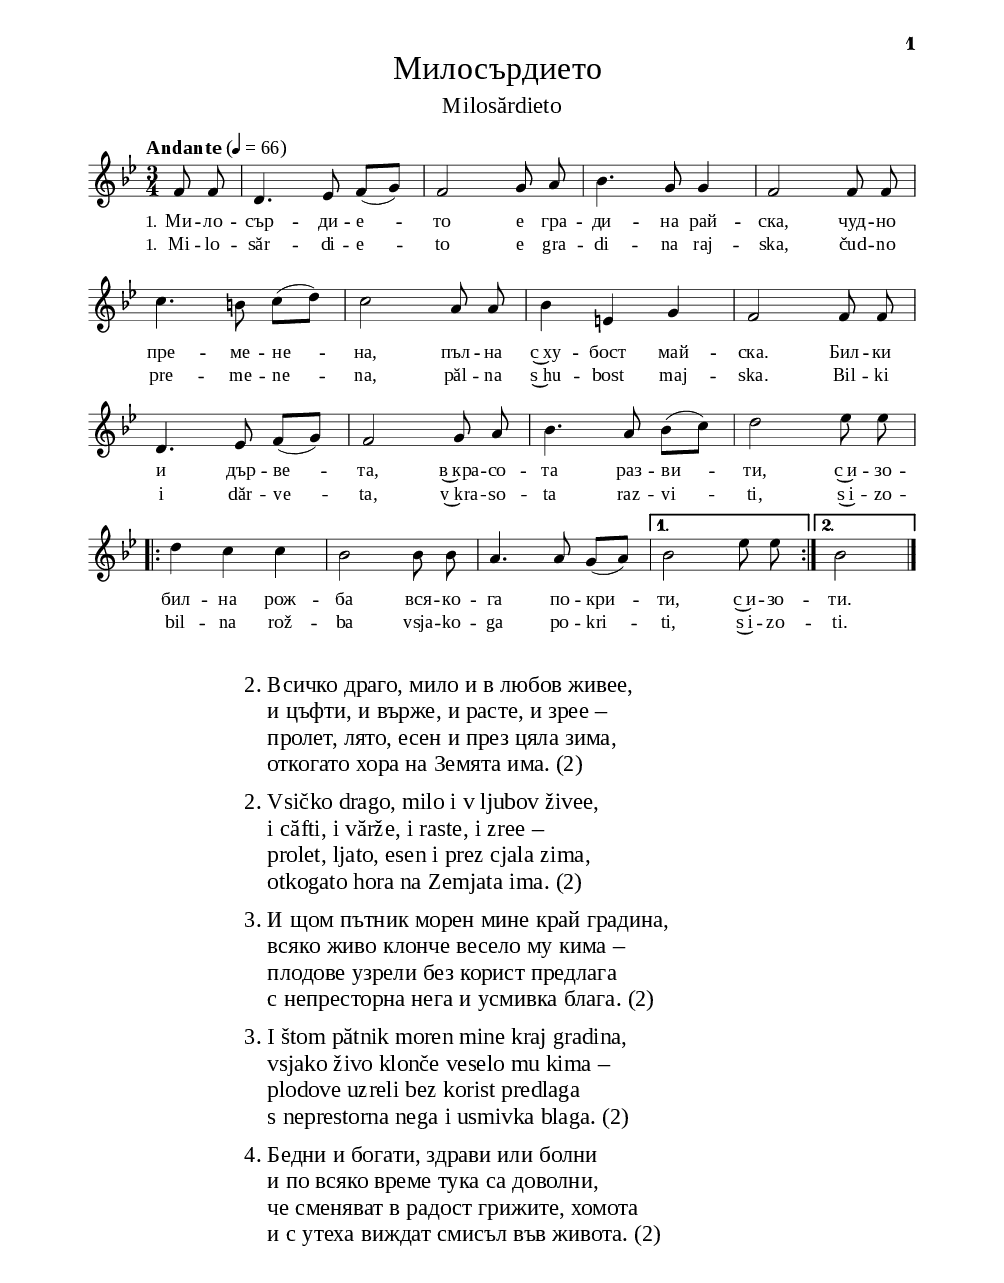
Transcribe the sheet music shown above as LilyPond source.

\version "2.24.4"

% include paper part and global functions
\include "include/globals.ily"

\bookpart {
  \label #'ref038
  \tocItem \markup "Милосърдието – Milosărdieto"
  \include "include/bookpart-paper.ily"
  \score {
    \include "include/score-layout.ily"

    \new Voice \absolute {
      \clef treble
      \key bes \major
      \time 3/4
      \tempoFunc "Andante" 4 "66"
      \autoBeamOff
      \partial 4
      \autoBeamOff
      f'8 f'8 | d'4. es'8 f' ([ g' ]) |  f'2 g'8 a' |  bes'4. g'8 g'4 |  f'2 f'8 f' \break |
      c''4. b'8 c'' ([ d'' ]) |c''2 a'8 a' | bes'4 e' g' | f'2 f'8 f' \break |
      d'4. es'8 f' ([ g' ]) | f'2 g'8 a' | bes'4. a'8 bes' ([ c'' ]) | d''2 es''8 es'' \break
      \repeat volta 2 {d''4 c'' c'' bes'2 bes'8 bes' | a'4. a'8 g' ( [a'] ) |}
      \alternative { { bes'2 es''8 es'' } {  bes'2 \bar "|." \break } }
    }

    \addlyrics {
      \set stanza = "1." Ми -- ло -- сър -- ди -- е -- то е гра -- ди -- на рай --
      ска, чуд -- но пре -- ме -- не -- на, пъл -- на
      с~ху -- бост май -- ска. Бил -- ки и дър -- ве --
      та, в~кра -- со -- та раз -- ви -- ти, с~и -- зо
      -- бил -- на рож -- ба вся -- ко -- га по -- кри
      -- ти, с~и -- зо -- ти.
    }


    \addlyrics {
       \set stanza = "1." Mi -- lo -- săr -- di -- e -- to e gra -- di -- na raj --
      ska, čud -- no pre -- me -- ne -- na, păl -- na
      s~hu -- bost maj -- ska. Bil -- ki i dăr -- ve --
      ta, v~kra -- so -- ta raz -- vi -- ti, s~i -- zo
      -- bil -- na rož -- ba vsja -- ko -- ga po -- kri
      -- ti, s~i -- zo -- ti.
    }


    \header {
      title = \titleFunc "Милосърдието " "Milosărdieto"
    }

    \midi{}

  } % score

  \markup \empty-two

  \markup \abs-fontsize #11 {
    \hspace #20
    \override #`(baseline-skip . ,bgCoupletBaselineSkip)
    \column {
      \line {2. Всичко драго, мило и в любов живее,}

      \line {"   "и цъфти, и върже, и расте, и зрее  –}

      \line {"   "пролет, лято, есен и през цяла зима,}

      \line {"   "откогато хора на Земята има. (2)}
      \vspace #0.5

      \line {2. Vsičko drago, milo i v ljubov živee,}

      \line {"   "i căfti, i vărže, i raste, i zree  –}

      \line {"   "prolet, ljato, esen i prez cjala zima,}

      \line {"   "otkogato hora na Zemjata ima. (2)}
      \vspace #0.5

      \line {3. И щом пътник морен мине край градина,}

      \line {"   "всяко живо клонче весело му кима –}

      \line {"   "плодове узрели без корист предлага}

      \line {"   "с непресторна нега и усмивка блага. (2)}
      \vspace #0.5
      \line {3. I štom pătnik moren mine kraj gradina,}

      \line {"   "vsjako živo klonče veselo mu kima –}

      \line {"   "plodove uzreli bez korist predlaga}

      \line {"   "s neprestorna nega i usmivka blaga. (2)}
      \vspace #0.5

      \line {4. Бедни и богати, здрави или болни }

      \line {"   "и по всяко време тука са доволни, }

      \line {"   "че сменяват в радост грижите, хомота }

      \line {"   " и с утеха виждат смисъл във живота. (2) }


    }


  } % markup

  \pageBreak

  \markup \fontsize #bgCoupletFontSize {
    \hspace #20
    \override #`(baseline-skip . ,bgCoupletBaselineSkip)
    \column {
      \line {4. Bedni i bogati, zdravi ili bolni }

      \line {"   "i po vsjako vreme tuka sa dovolni, }

      \line {"   "če smenjavat v radost grižite, homota }

      \line {"   " i s uteha viždat smisăl văv života. (2) }
      \vspace #0.5

      \line {5. Затуй, който дири истинска победа,}

      \line {"   "рай такъв прекрасен нека си отгледа!}

      \line {"   "Няма да се свърши щастие за него,}

      \line {"   "ще го благославят и Земя, и Небо. (2)}
      \vspace #0.5
      \line {5. Zatuj, kojto diri istinska pobeda,}

      \line {"   "raj takăv prekrasen neka si otgleda!}

      \line {"   "Njama da se svărši štastie za nego,}

      \line {"   "šte go blagoslavjat i Zemja, i Nebo. (2)}
    }


  } % markup


  \markup \vspace #3

  % include foreign translation(s) of the song
  \version "2.24.4"

\markup \fill-line { \fontsize #deTitleFontSize "Die Barmherzigkeit" }
\markup \null
\markup \null
\markup \abs-fontsize #11 {
  \fill-line {
  \override #`(baseline-skip . ,deCoupletBaselineSkip)

  \column {

    \line { 1. Die Barmherzigkeit ist ein Paradiesgarten, }

    \line { "   " wunderschön geschmückt, erfüllt von der Maienschönheit;  }

    \line { "   " Kräuter und Bäume in Schönheit entwickelt, }

    \line { "   " mit Früchten reichlich immerdar bedeckt. (2)  }
    \vspace #0.5

    \line { 2. Alles Wertvolle und Holde lebt in Liebe,  }

    \line { "   " blüht, bildet Frucht, gedeiht und reift. }

    \line { "   " Im Frühling, im Sommer, im Herbst }
    \line { "   "  und den ganzen Winter hindurch,  }

    \line { "   " seitdem es Menschen auf der Erde gibt. (2)}
    \vspace #0.5

    \line { 3. Und wenn ein müder Reisender am Garten vorbeikommt, }

    \line { "   " nickt ihm freundlich jedes kleine, lebendige Ästchen zu  }

    \line { "   " und bietet ihm uneigennützig die reifen Früchte }

    \line { "   " mit aufrichtiger Wonne und gütigem Lächeln dar. (2)}
    \vspace #0.5

    \line { 4. Arme und Reiche, Gesunde oder Kranke }

    \line { "   " sind zu jeder Zeit hier zufrieden,  }

    \line { "   " dass sie die Sorgen und das Joch in Freude verwandeln,  }

    \line { "   " getröstet den Sinn des Lebens sehen. (2)}
   \vspace #0.5

    \line { 5. Deshalb sollte jener, der nach dem wahren Sieg sucht, }

    \line { "   " solch ein wunderbares Paradies kultivieren.  }

    \line { "   " Das Glück wird für ihn nicht enden,  }

    \line { "   " Erde und Himmel werden ihn segnen. (2)}

  }
  }
}


} % bookpart
